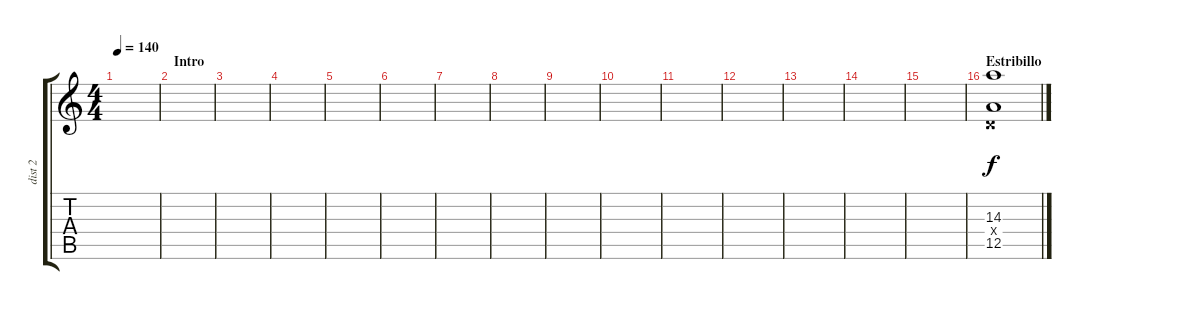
\track ("dist 2" "dist 2") {instrument distortionguitar}
\staff {score tabs}
\tuning (E4 B3 G3 D3 A2 E2) {hide}
\ts (4 4)
\tempo 140
\clef g2
\ks c
|
\section ("" "Intro")
|
|
|
|
|
|
|
|
|
|
|
|
|
|
\section ("" "Estribillo")
(14.3 0.4{x} 12.5).1
